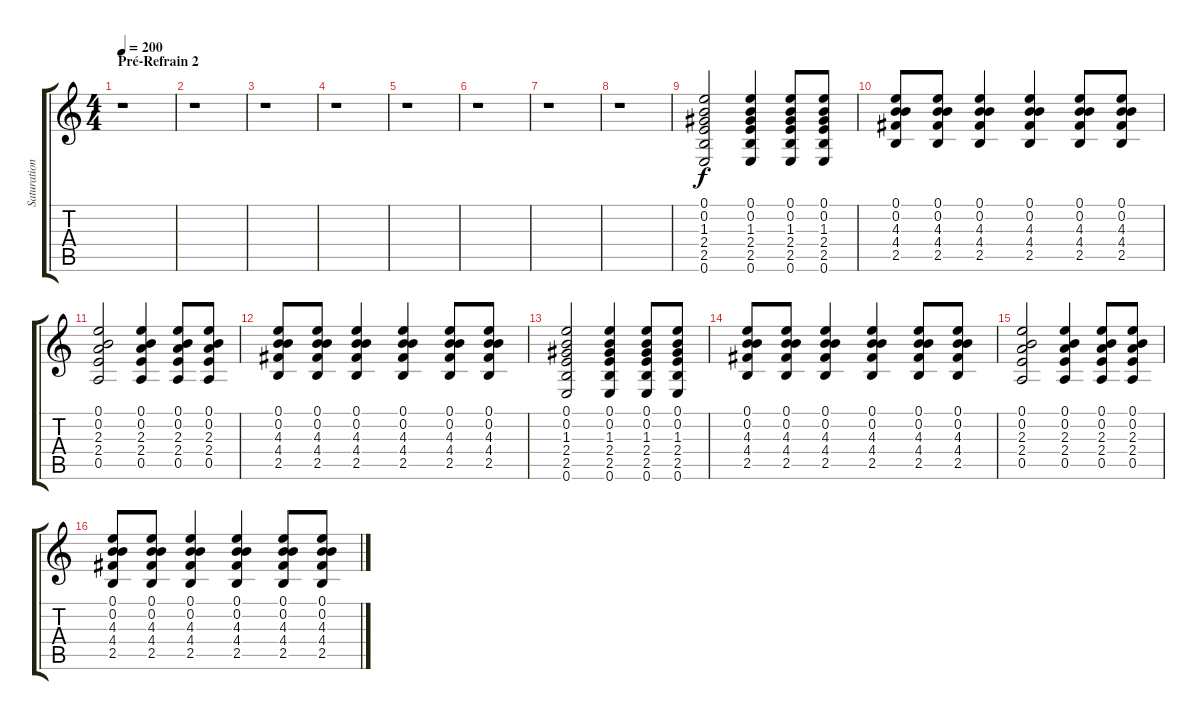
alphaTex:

\track ("Saturation Gauche" "Saturation") {instrument overdrivenguitar}
\staff {score tabs}
\tuning (E4 B3 G3 D3 A2 E2) {hide}
\ts (4 4)
\section ("" "Pré-Refrain 2")
\tempo 200
\clef g2
\ks c
r.1{dy f} |
r.1 |
r.1 |
r.1 |
r.1 |
r.1 |
r.1 |
r.1 |
(0.1 0.2 1.3 2.4 2.5 0.6).2{volume 9} (0.1 0.2 1.3 2.4 2.5 0.6).4 (0.1 0.2 1.3 2.4 2.5 0.6).8 (0.1 0.2 1.3 2.4 2.5 0.6).8 |
(0.1 0.2 4.3 4.4 2.5).8 (0.1 0.2 4.3 4.4 2.5).8 (0.1 0.2 4.3 4.4 2.5).4 (0.1 0.2 4.3 4.4 2.5).4 (0.1 0.2 4.3 4.4 2.5).8 (0.1 0.2 4.3 4.4 2.5).8 |
(0.1 0.2 2.3 2.4 0.5).2 (0.1 0.2 2.3 2.4 0.5).4 (0.1 0.2 2.3 2.4 0.5).8 (0.1 0.2 2.3 2.4 0.5).8 |
(0.1 0.2 4.3 4.4 2.5).8 (0.1 0.2 4.3 4.4 2.5).8 (0.1 0.2 4.3 4.4 2.5).4 (0.1 0.2 4.3 4.4 2.5).4 (0.1 0.2 4.3 4.4 2.5).8 (0.1 0.2 4.3 4.4 2.5).8 |
(0.1 0.2 1.3 2.4 2.5 0.6).2 (0.1 0.2 1.3 2.4 2.5 0.6).4 (0.1 0.2 1.3 2.4 2.5 0.6).8 (0.1 0.2 1.3 2.4 2.5 0.6).8 |
(0.1 0.2 4.3 4.4 2.5).8 (0.1 0.2 4.3 4.4 2.5).8 (0.1 0.2 4.3 4.4 2.5).4 (0.1 0.2 4.3 4.4 2.5).4 (0.1 0.2 4.3 4.4 2.5).8 (0.1 0.2 4.3 4.4 2.5).8 |
(0.1 0.2 2.3 2.4 0.5).2 (0.1 0.2 2.3 2.4 0.5).4 (0.1 0.2 2.3 2.4 0.5).8 (0.1 0.2 2.3 2.4 0.5).8 |
(0.1 0.2 4.3 4.4 2.5).8 (0.1 0.2 4.3 4.4 2.5).8 (0.1 0.2 4.3 4.4 2.5).4 (0.1 0.2 4.3 4.4 2.5).4 (0.1 0.2 4.3 4.4 2.5).8 (0.1 0.2 4.3 4.4 2.5).8
